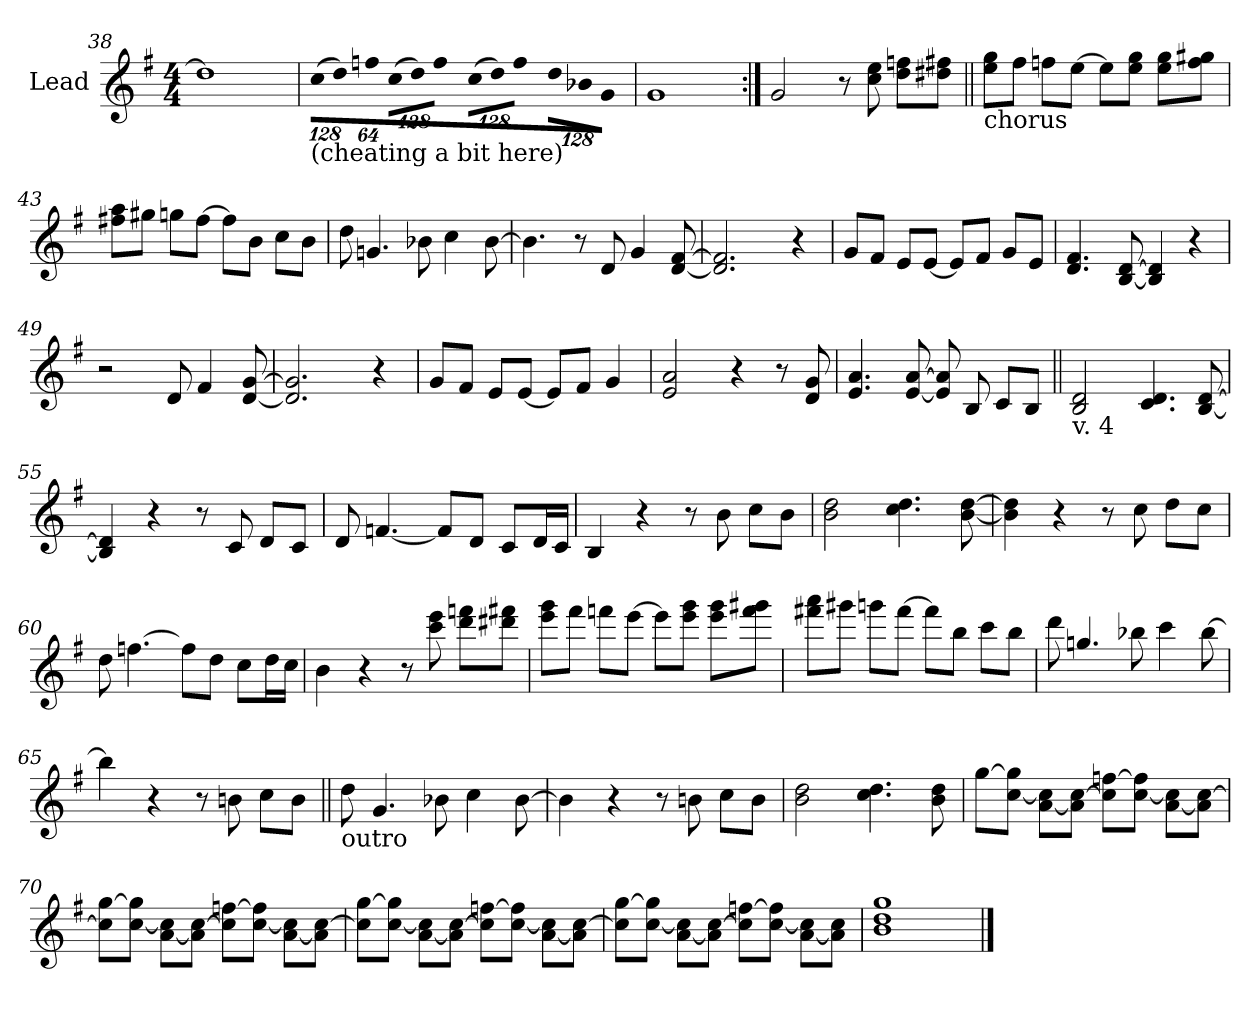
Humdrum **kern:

**kern
*part1
*staff1
*I"Lead
*I'L
*clefG2
*ITrd7c12
*k[f#]
*G:
*M4/4
=38
1di]
=39
*Xbrackettup
!LO:TX:b:t=(cheating a bit here)
!LO:N:vis=8
(1024%85ci\L
!LO:N:vis=8
1024%85di\)
!LO:N:vis=8
512%43fni\J
!LO:N:vis=8
(1024%85ci\L
!LO:N:vis=8
1024%85di\)
!LO:N:vis=8
512%43fi\J
!LO:N:vis=8
(1024%85ci\L
!LO:N:vis=8
1024%85di\)
!LO:N:vis=8
512%43fi\J
!LO:N:vis=8
1024%85di\L
!LO:N:vis=8
1024%85B-Xi\
!LO:N:vis=8
512%43Gi\J
=40
1Gi
=41:|!
2Gi/
8r
8ci\ 8ei
8di\ 8fniL
8d#Xi\ 8f#XiJ
!!LO:PB:g=z
=42||
!LO:TX:b:t=chorus
8ei\ 8giL
8f#i\J
8fni\L
[>8ei\J
8ei\L]
8ei\ 8giJ
8ei\ 8giL
8fi\ 8g#XiJ
=43
8f#Xi\ 8aiL
8g#Xi\J
8gni\L
[>8f#i\J
8f#i\L]
8Bi\J
8ci\L
8Bi\J
=44
8di\
4.Gni/
8B-Xi\
4ci\
[>8B-i\
=45
4.B-i\]
8r
8Di/
4Gi/
[<8Di/ [>8F#i
!!LO:LB:g=z
=46
2.Di/] 2.F#i]
4r
=47
8Gi/L
8F#i/J
8Ei/L
[<8Ei/J
8Ei/L]
8F#i/J
8Gi/L
8Ei/J
=48
4.Di/ 4.F#i
[<8BBi/ [>8Di
4BBi/] 4Di]
4r
=49
2r
8Di/
4F#i/
[<8Di/ [>8Gi
!!LO:LB:g=z
=50
2.Di/] 2.Gi]
4r
=51
8Gi/L
8F#i/J
8Ei/L
[<8Ei/J
8Ei/L]
8F#i/J
4Gi/
=52
2Ei/ 2Ai
4r
8r
8Di/ 8Gi
=53
4.Ei/ 4.Ai
[<8Ei/ [>8Ai
8Ei/] 8Ai]
8BBi/
8Ci/L
8BBi/J
!!LO:LB:g=z
=54||
!LO:TX:b:t=v. 4
2BBi/ 2Di
4.Ci/ 4.Di
[<8BBi/ [>8Di
=55
4BBi/] 4Di]
4r
8r
8Ci/
8Di/L
8Ci/J
=56
8Di/
[<4.Fni/
8Fi/L]
8Di/J
8Ci/L
16Di/L
16Ci/JJ
=57
4BBi/
4r
8r
8Bi\
8ci\L
8Bi\J
!!LO:LB:g=z
=58
2Bi\ 2di
4.ci\ 4.di
[<8Bi\ [>8di
=59
4Bi\] 4di]
4r
8r
8ci\
8di\L
8ci\J
=60
8di\
[>4.fni\
8fi\L]
8di\J
8ci\L
16di\L
16ci\JJ
=61
4Bi\
4r
8r
8cci\ 8eei
8ddi\ 8ffniL
8dd#Xi\ 8ff#XiJ
!!LO:LB:g=z
=62
8eei\ 8ggiL
8ff#i\J
8ffni\L
[>8eei\J
8eei\L]
8eei\ 8ggiJ
8eei\ 8ggiL
8ffi\ 8gg#XiJ
=63
8ff#Xi\ 8aaiL
8gg#Xi\J
8ggni\L
[>8ff#i\J
8ff#i\L]
8bi\J
8cci\L
8bi\J
=64
8ddi\
4.gni/
8b-Xi\
4cci\
[>8b-i\
=65
4b-i\]
4r
8r
8Bni\
8ci\L
8Bi\J
!!LO:LB:g=z
=66||
!LO:TX:b:t=outro
8di\
4.Gi/
8B-Xi\
4ci\
[>8B-i\
=67
4B-i\]
4r
8r
8Bni\
8ci\L
8Bi\J
=68
2Bi\ 2di
4.ci\ 4.di
8Bi\ 8di
=69
[>8gi\L
[<8ci\ 8gi]J
[<8Ai\ 8ci]L
8Ai\] [>8ciJ
8ci\] [>8fniL
[<8ci\ 8fi]J
[<8Ai\ 8ci]L
8Ai\] [>8ciJ
!!LO:LB:g=z
=70
8ci\] [>8giL
[<8ci\ 8gi]J
[<8Ai\ 8ci]L
8Ai\] [>8ciJ
8ci\] [>8fniL
[<8ci\ 8fi]J
[<8Ai\ 8ci]L
8Ai\] [>8ciJ
=71
8ci\] [>8giL
[<8ci\ 8gi]J
[<8Ai\ 8ci]L
8Ai\] [>8ciJ
8ci\] [>8fniL
[<8ci\ 8fi]J
[<8Ai\ 8ci]L
8Ai\] [>8ciJ
=72
8ci\] [>8giL
[<8ci\ 8gi]J
[<8Ai\ 8ci]L
8Ai\] [>8ciJ
8ci\] [>8fniL
[<8ci\ 8fi]J
[<8Ai\ 8ci]L
8Ai\] 8ciJ
=73
1Bi 1di 1gi
==
*-
